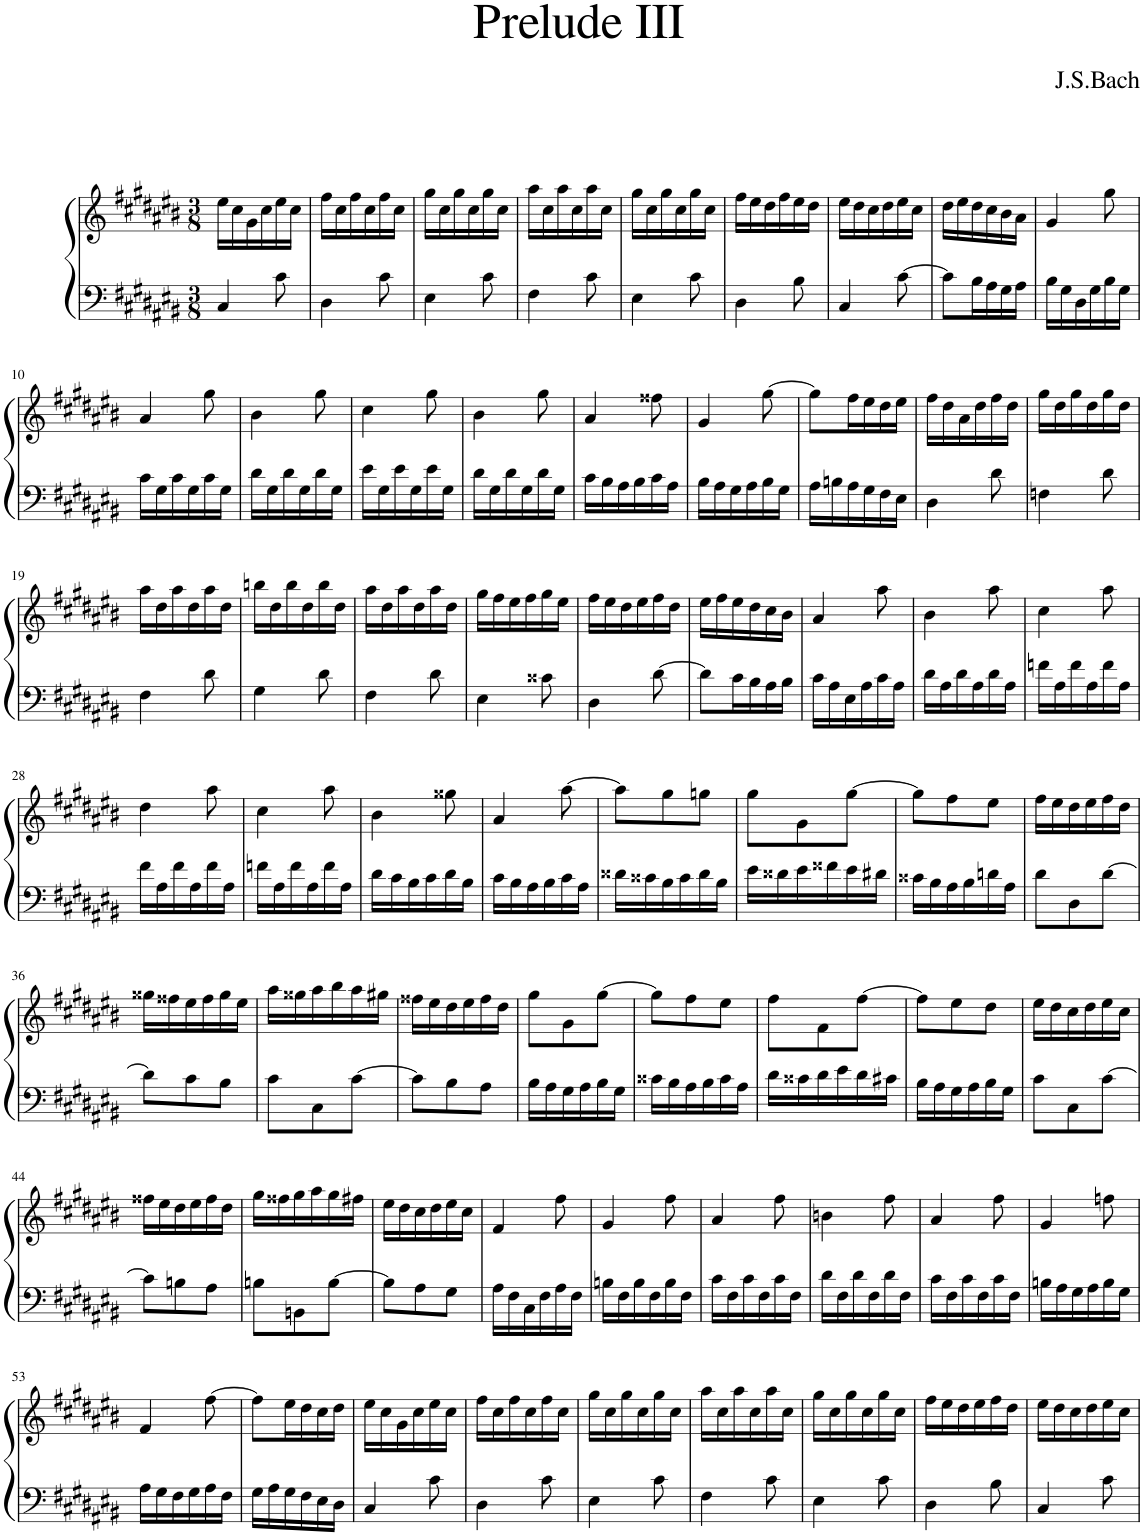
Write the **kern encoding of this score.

**kern	**kern
*part1	*part1
*staff2	*staff1
*I"Piano	*
*I'Pno	*
*clefF4	*clefG2
*k[f#c#g#d#a#e#b#]	*k[f#c#g#d#a#e#b#]
*M3/8	*M3/8
=1	=1
4C#/	16ee#\LL
.	16cc#\
.	16g#\
.	16cc#\
8c#\	16ee#\
.	16cc#\JJ
=2	=2
4D#\	16ff#\LL
.	16cc#\
.	16ff#\
.	16cc#\
8c#\	16ff#\
.	16cc#\JJ
=3	=3
4E#\	16gg#\LL
.	16cc#\
.	16gg#\
.	16cc#\
8c#\	16gg#\
.	16cc#\JJ
=4	=4
4F#\	16aa#\LL
.	16cc#\
.	16aa#\
.	16cc#\
8c#\	16aa#\
.	16cc#\JJ
=5	=5
4E#\	16gg#\LL
.	16cc#\
.	16gg#\
.	16cc#\
8c#\	16gg#\
.	16cc#\JJ
=6	=6
4D#\	16ff#\LL
.	16ee#\
.	16dd#\
.	16ff#\
8B#\	16ee#\
.	16dd#\JJ
=7	=7
4C#/	16ee#\LL
.	16dd#\
.	16cc#\
.	16dd#\
[8c#\	16ee#\
.	16cc#\JJ
=8	=8
8c#\L]	16dd#\LL
.	16ee#\
16B#\L	16dd#\
16A#\	16cc#\
16G#\	16b#\
16A#\JJ	16a#\JJ
=9	=9
16B#\LL	4g#/
16G#\	.
16D#\	.
16G#\	.
16B#\	8gg#\
16G#\JJ	.
!!LO:LB:g=z
=10	=10
16c#\LL	4a#/
16G#\	.
16c#\	.
16G#\	.
16c#\	8gg#\
16G#\JJ	.
=11	=11
16d#\LL	4b#\
16G#\	.
16d#\	.
16G#\	.
16d#\	8gg#\
16G#\JJ	.
=12	=12
16e#\LL	4cc#\
16G#\	.
16e#\	.
16G#\	.
16e#\	8gg#\
16G#\JJ	.
=13	=13
16d#\LL	4b#\
16G#\	.
16d#\	.
16G#\	.
16d#\	8gg#\
16G#\JJ	.
=14	=14
16c#\LL	4a#/
16B#\	.
16A#\	.
16B#\	.
16c#\	8ff##X\
16A#\JJ	.
=15	=15
16B#\LL	4g#/
16A#\	.
16G#\	.
16A#\	.
16B#\	[8gg#\
16G#\JJ	.
=16	=16
16A#\LL	8gg#\L]
16Bn\	.
16A#\	16ff#\L
16G#\	16ee#\
16F#\	16dd#\
16E#\JJ	16ee#\JJ
=17	=17
4D#\	16ff#\LL
.	16dd#\
.	16a#\
.	16dd#\
8d#\	16ff#\
.	16dd#\JJ
=18	=18
4Fn\	16gg#\LL
.	16dd#\
.	16gg#\
.	16dd#\
8d#\	16gg#\
.	16dd#\JJ
!!LO:LB:g=z
=19	=19
4F#\	16aa#\LL
.	16dd#\
.	16aa#\
.	16dd#\
8d#\	16aa#\
.	16dd#\JJ
=20	=20
4G#\	16bbn\LL
.	16dd#\
.	16bb\
.	16dd#\
8d#\	16bb\
.	16dd#\JJ
=21	=21
4F#\	16aa#\LL
.	16dd#\
.	16aa#\
.	16dd#\
8d#\	16aa#\
.	16dd#\JJ
=22	=22
4E#\	16gg#\LL
.	16ff#\
.	16ee#\
.	16ff#\
8c##X\	16gg#\
.	16ee#\JJ
=23	=23
4D#\	16ff#\LL
.	16ee#\
.	16dd#\
.	16ee#\
[8d#\	16ff#\
.	16dd#\JJ
=24	=24
8d#\L]	16ee#\LL
.	16ff#\
16c#\L	16ee#\
16B#\	16dd#\
16A#\	16cc#\
16B#\JJ	16b#\JJ
=25	=25
16c#\LL	4a#/
16A#\	.
16E#\	.
16A#\	.
16c#\	8aa#\
16A#\JJ	.
=26	=26
16d#\LL	4b#\
16A#\	.
16d#\	.
16A#\	.
16d#\	8aa#\
16A#\JJ	.
=27	=27
16fn\LL	4cc#\
16A#\	.
16f\	.
16A#\	.
16f\	8aa#\
16A#\JJ	.
!!LO:LB:g=z
=28	=28
16f#\LL	4dd#\
16A#\	.
16f#\	.
16A#\	.
16f#\	8aa#\
16A#\JJ	.
=29	=29
16fn\LL	4cc#\
16A#\	.
16f\	.
16A#\	.
16f\	8aa#\
16A#\JJ	.
=30	=30
16d#\LL	4b#\
16c#\	.
16B#\	.
16c#\	.
16d#\	8gg##X\
16B#\JJ	.
=31	=31
16c#\LL	4a#/
16B#\	.
16A#\	.
16B#\	.
16c#\	[8aa#\
16A#\JJ	.
=32	=32
16d##X\LL	8aa#\L]
16c##X\	.
16B#\	8gg#\
16c##\	.
16d##\	8ggn\J
16B#\JJ	.
=33	=33
16e#\LL	8gg#\L
16d##X\	.
16e#\	8g#\
16f##X\	.
16e#\	[8gg#\J
16d#X\JJ	.
=34	=34
16c##X\LL	8gg#\L]
16B#\	.
16A#\	8ff#\
16B#\	.
16dn\	8ee#\J
16A#\JJ	.
=35	=35
8d#\L	16ff#\LL
.	16ee#\
8D#\	16dd#\
.	16ee#\
[8d#\J	16ff#\
.	16dd#\JJ
!!LO:LB:g=z
=36	=36
8d#\L]	16gg##X\LL
.	16ff##X\
8c#\	16ee#\
.	16ff##\
8B#\J	16gg##\
.	16ee#\JJ
=37	=37
8c#\L	16aa#\LL
.	16gg##X\
8C#\	16aa#\
.	16bb#\
[8c#\J	16aa#\
.	16gg#X\JJ
=38	=38
8c#\L]	16ff##X\LL
.	16ee#\
8B#\	16dd#\
.	16ee#\
8A#\J	16ff##\
.	16dd#\JJ
=39	=39
16B#\LL	8gg#\L
16A#\	.
16G#\	8g#\
16A#\	.
16B#\	[8gg#\J
16G#\JJ	.
=40	=40
16c##X\LL	8gg#\L]
16B#\	.
16A#\	8ff#\
16B#\	.
16c##\	8ee#\J
16A#\JJ	.
=41	=41
16d#\LL	8ff#\L
16c##X\	.
16d#\	8f#\
16e#\	.
16d#\	[8ff#\J
16c#X\JJ	.
=42	=42
16B#\LL	8ff#\L]
16A#\	.
16G#\	8ee#\
16A#\	.
16B#\	8dd#\J
16G#\JJ	.
=43	=43
8c#\L	16ee#\LL
.	16dd#\
8C#\	16cc#\
.	16dd#\
[8c#\J	16ee#\
.	16cc#\JJ
!!LO:LB:g=z
=44	=44
8c#\L]	16ff##X\LL
.	16ee#\
8Bn\	16dd#\
.	16ee#\
8A#\J	16ff##\
.	16dd#\JJ
=45	=45
8Bn\L	16gg#\LL
.	16ff##X\
8BBn\	16gg#\
.	16aa#\
[8B\J	16gg#\
.	16ff#X\JJ
=46	=46
8B\L]	16ee#\LL
.	16dd#\
8A#\	16cc#\
.	16dd#\
8G#\J	16ee#\
.	16cc#\JJ
=47	=47
16A#\LL	4f#/
16F#\	.
16C#\	.
16F#\	.
16A#\	8ff#\
16F#\JJ	.
=48	=48
16Bn\LL	4g#/
16F#\	.
16B\	.
16F#\	.
16B\	8ff#\
16F#\JJ	.
=49	=49
16c#\LL	4a#/
16F#\	.
16c#\	.
16F#\	.
16c#\	8ff#\
16F#\JJ	.
=50	=50
16d#\LL	4bn\
16F#\	.
16d#\	.
16F#\	.
16d#\	8ff#\
16F#\JJ	.
=51	=51
16c#\LL	4a#/
16F#\	.
16c#\	.
16F#\	.
16c#\	8ff#\
16F#\JJ	.
=52	=52
16Bn\LL	4g#/
16A#\	.
16G#\	.
16A#\	.
16B\	8ffn\
16G#\JJ	.
!!LO:LB:g=z
=53	=53
16A#\LL	4f#/
16G#\	.
16F#\	.
16G#\	.
16A#\	[8ff#\
16F#\JJ	.
=54	=54
16G#\LL	8ff#\L]
16A#\	.
16G#\	16ee#\L
16F#\	16dd#\
16E#\	16cc#\
16D#\JJ	16dd#\JJ
=55	=55
4C#/	16ee#\LL
.	16cc#\
.	16g#\
.	16cc#\
8c#\	16ee#\
.	16cc#\JJ
=56	=56
4D#\	16ff#\LL
.	16cc#\
.	16ff#\
.	16cc#\
8c#\	16ff#\
.	16cc#\JJ
=57	=57
4E#\	16gg#\LL
.	16cc#\
.	16gg#\
.	16cc#\
8c#\	16gg#\
.	16cc#\JJ
=58	=58
4F#\	16aa#\LL
.	16cc#\
.	16aa#\
.	16cc#\
8c#\	16aa#\
.	16cc#\JJ
=59	=59
4E#\	16gg#\LL
.	16cc#\
.	16gg#\
.	16cc#\
8c#\	16gg#\
.	16cc#\JJ
=60	=60
4D#\	16ff#\LL
.	16ee#\
.	16dd#\
.	16ee#\
8B#\	16ff#\
.	16dd#\JJ
=61	=61
4C#/	16ee#\LL
.	16dd#\
.	16cc#\
.	16dd#\
8c#\	16ee#\
.	16cc#\JJ
=	=
*-	*-
